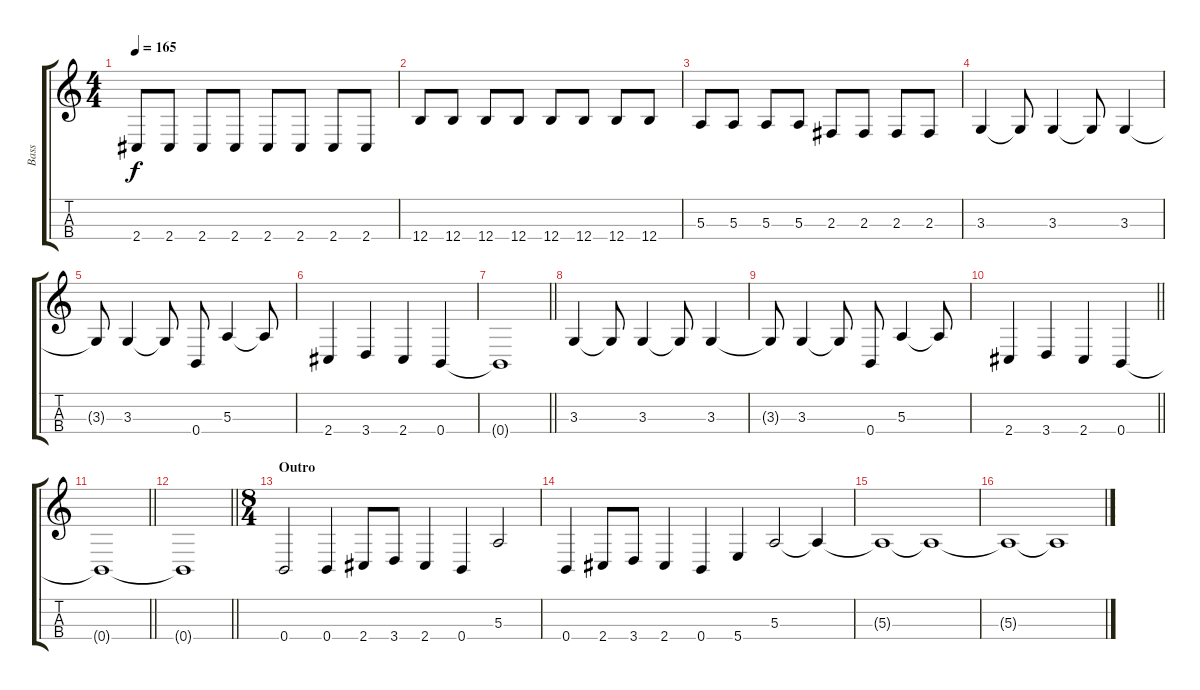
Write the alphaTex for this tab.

\track ("Bass" "Bass") {instrument electricbassfinger}
\staff {score tabs}
\tuning (D3 A2 E2 B1) {hide}
\ts (4 4)
\tempo 165
\clef g2
\ks c
2.4.8{dy f} 2.4.8 2.4.8 2.4.8 2.4.8 2.4.8 2.4.8 2.4.8 |
12.4.8 12.4.8 12.4.8 12.4.8 12.4.8 12.4.8 12.4.8 12.4.8 |
5.3.8 5.3.8 5.3.8 5.3.8 2.3.8 2.3.8 2.3.8 2.3.8 |
3.3.4 3.3{t}.8 3.3.4 3.3{t}.8 3.3.4 |
3.3{t}.8 3.3.4 3.3{t}.8 0.4.8 5.3.4 5.3{t}.8 |
2.4.4 3.4.4 2.4.4 0.4.4 |
\barLineRight lightlight
0.4{t}.1 |
3.3.4 3.3{t}.8 3.3.4 3.3{t}.8 3.3.4 |
3.3{t}.8 3.3.4 3.3{t}.8 0.4.8 5.3.4 5.3{t}.8 |
\barLineRight lightlight
2.4.4 3.4.4 2.4.4 0.4.4 |
\barLineRight lightlight
0.4{t}.1 |
\barLineRight lightlight
0.4{t}.1 |
\ts (8 4)
\section ("" "Outro")
0.4.2 0.4.4 2.4.8 3.4.8 2.4.4 0.4.4 5.3.2 |
0.4.4 2.4.8 3.4.8 2.4.4 0.4.4 5.4.4 5.3.2 5.3{t}.4 |
5.3{t}.1 5.3{t}.1 |
5.3{t}.1 5.3{t}.1
